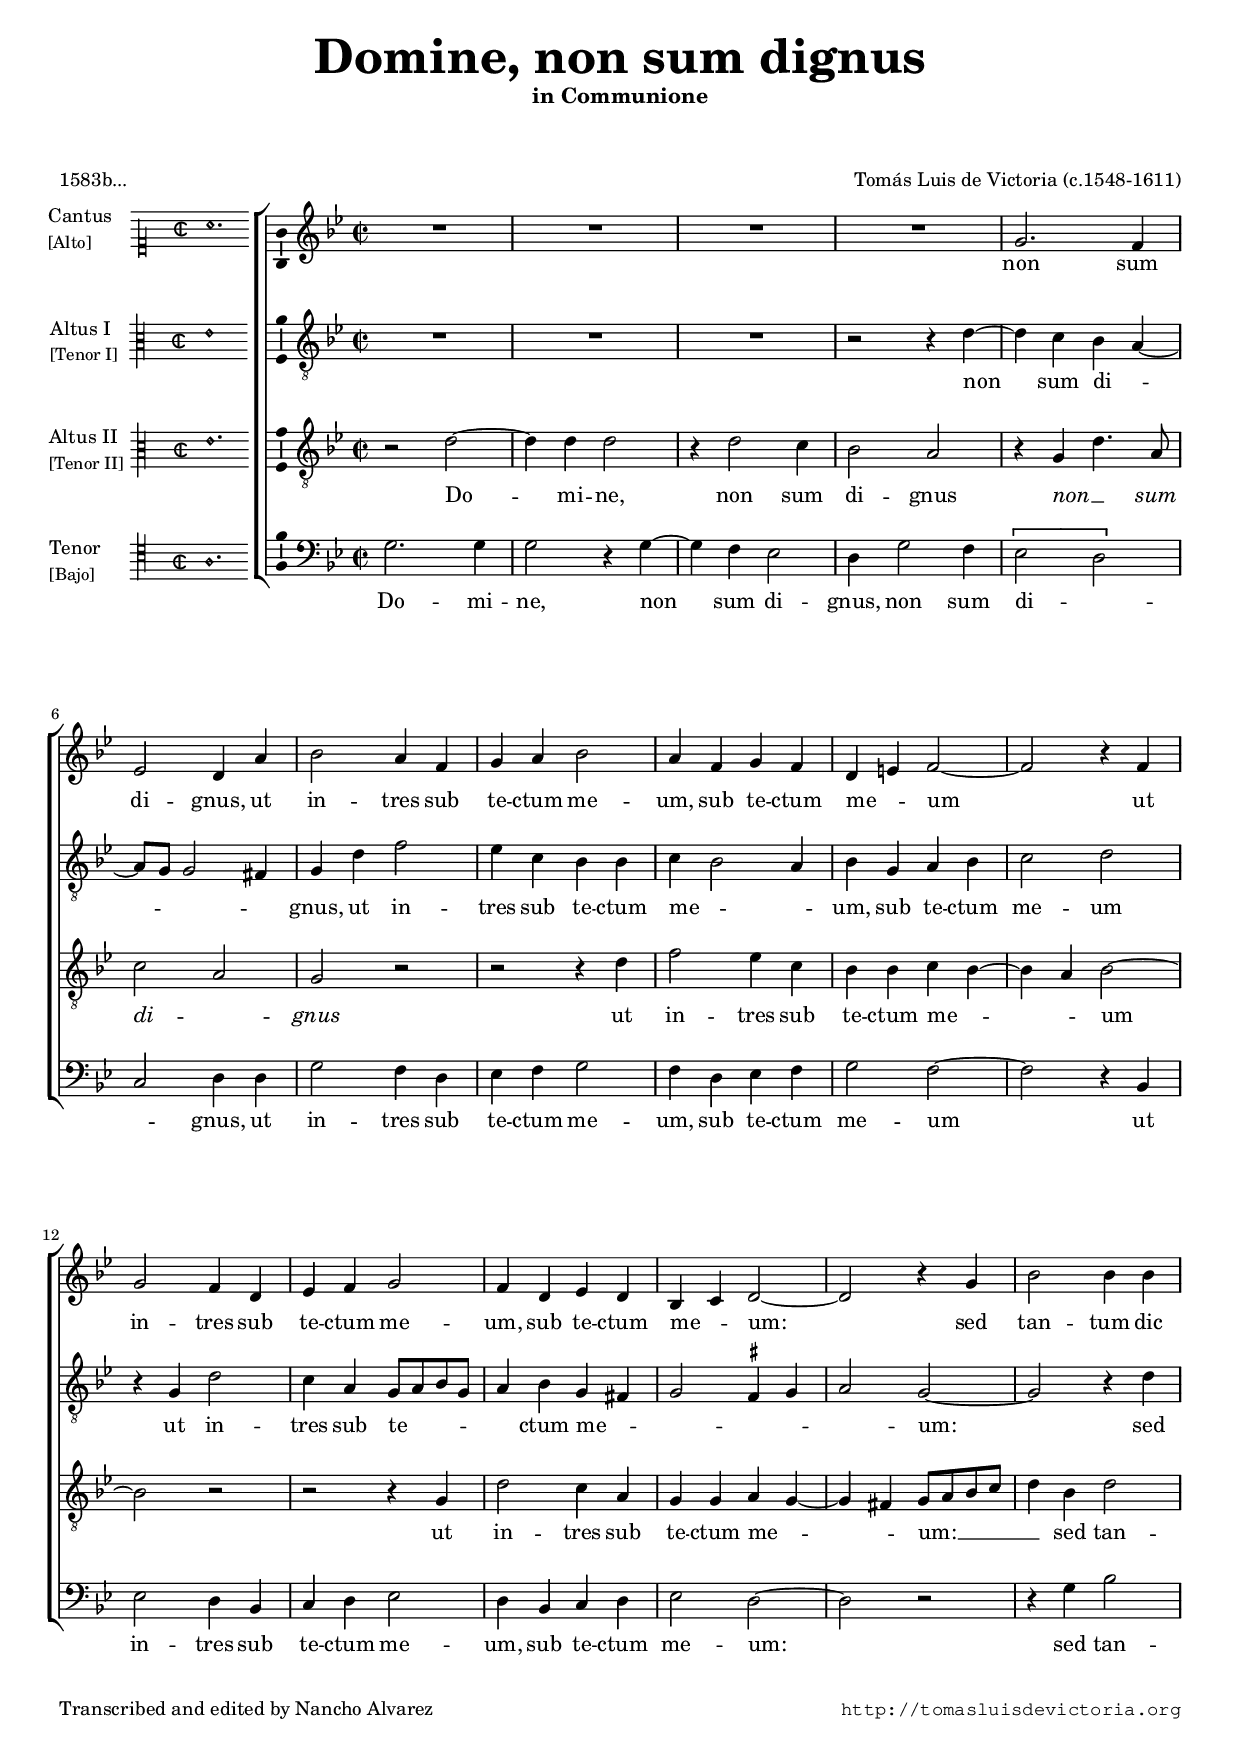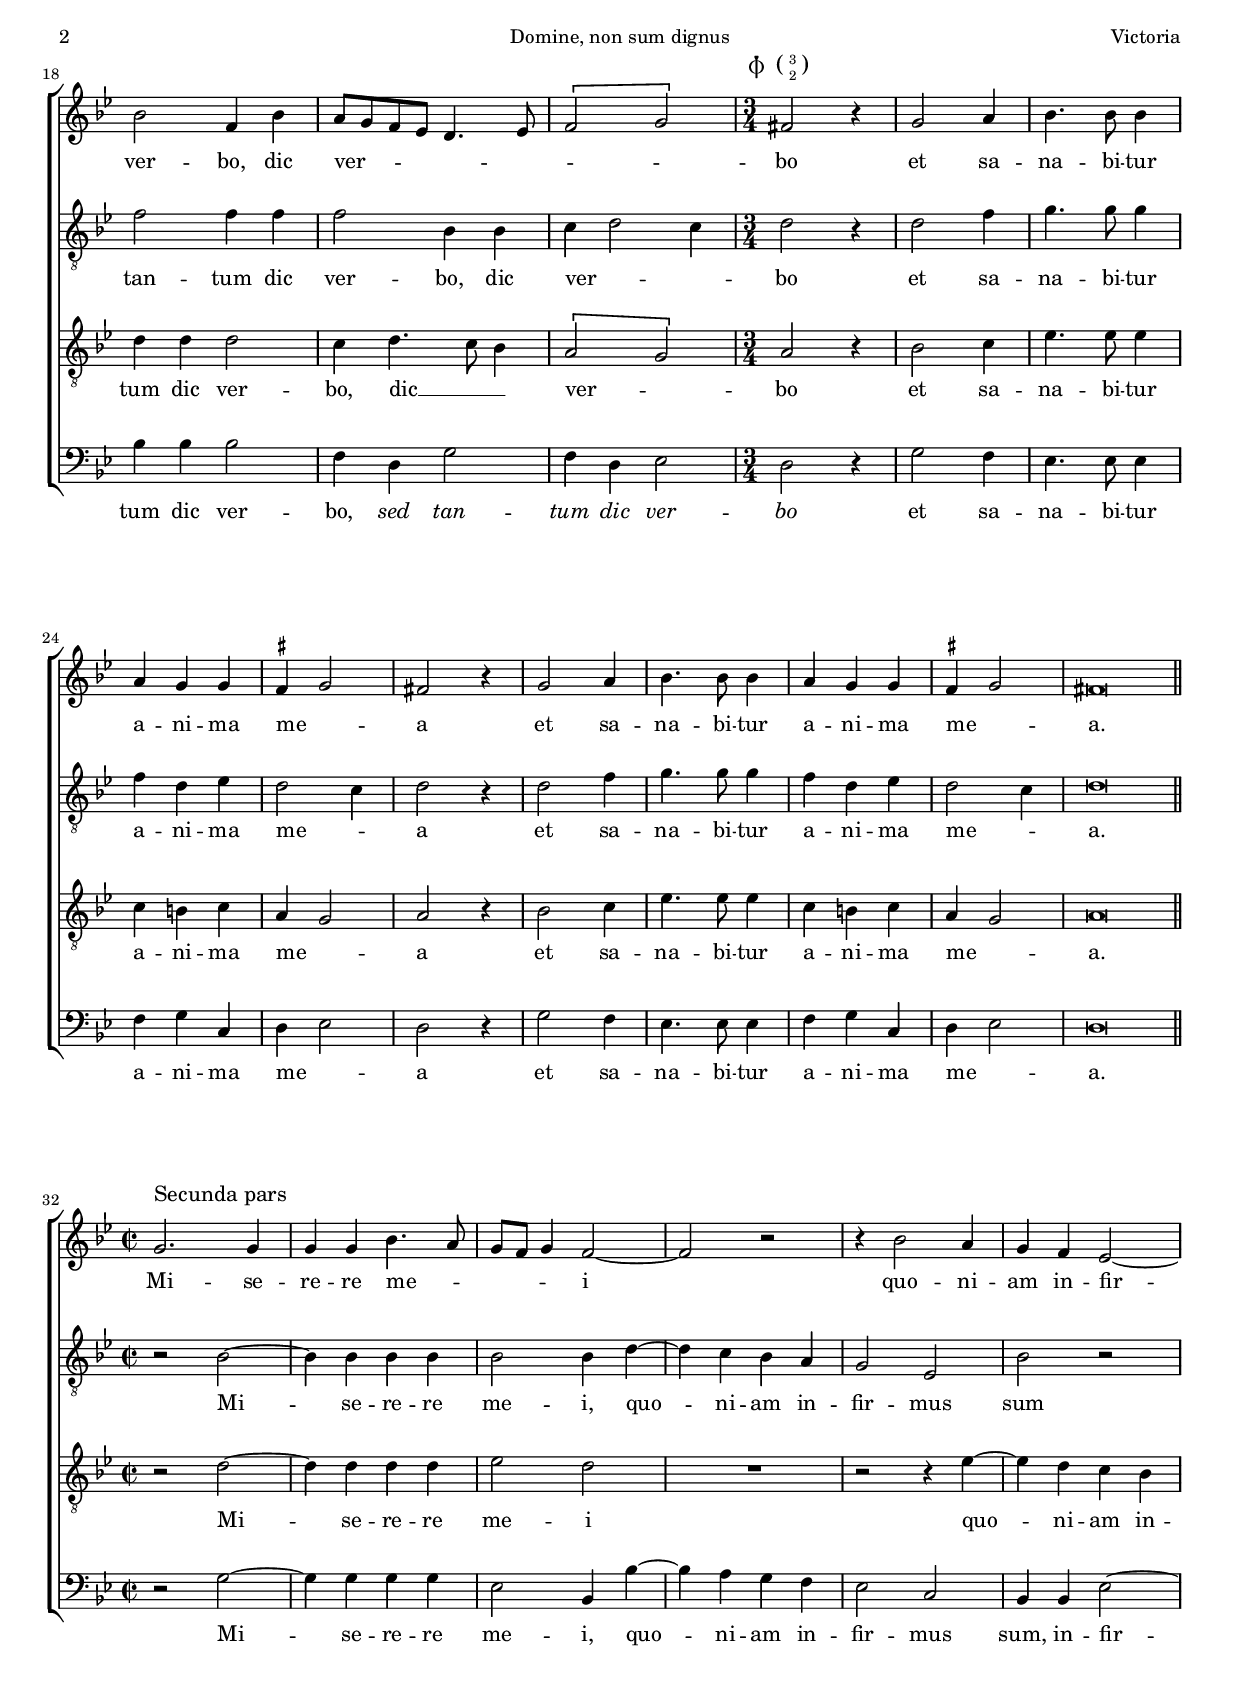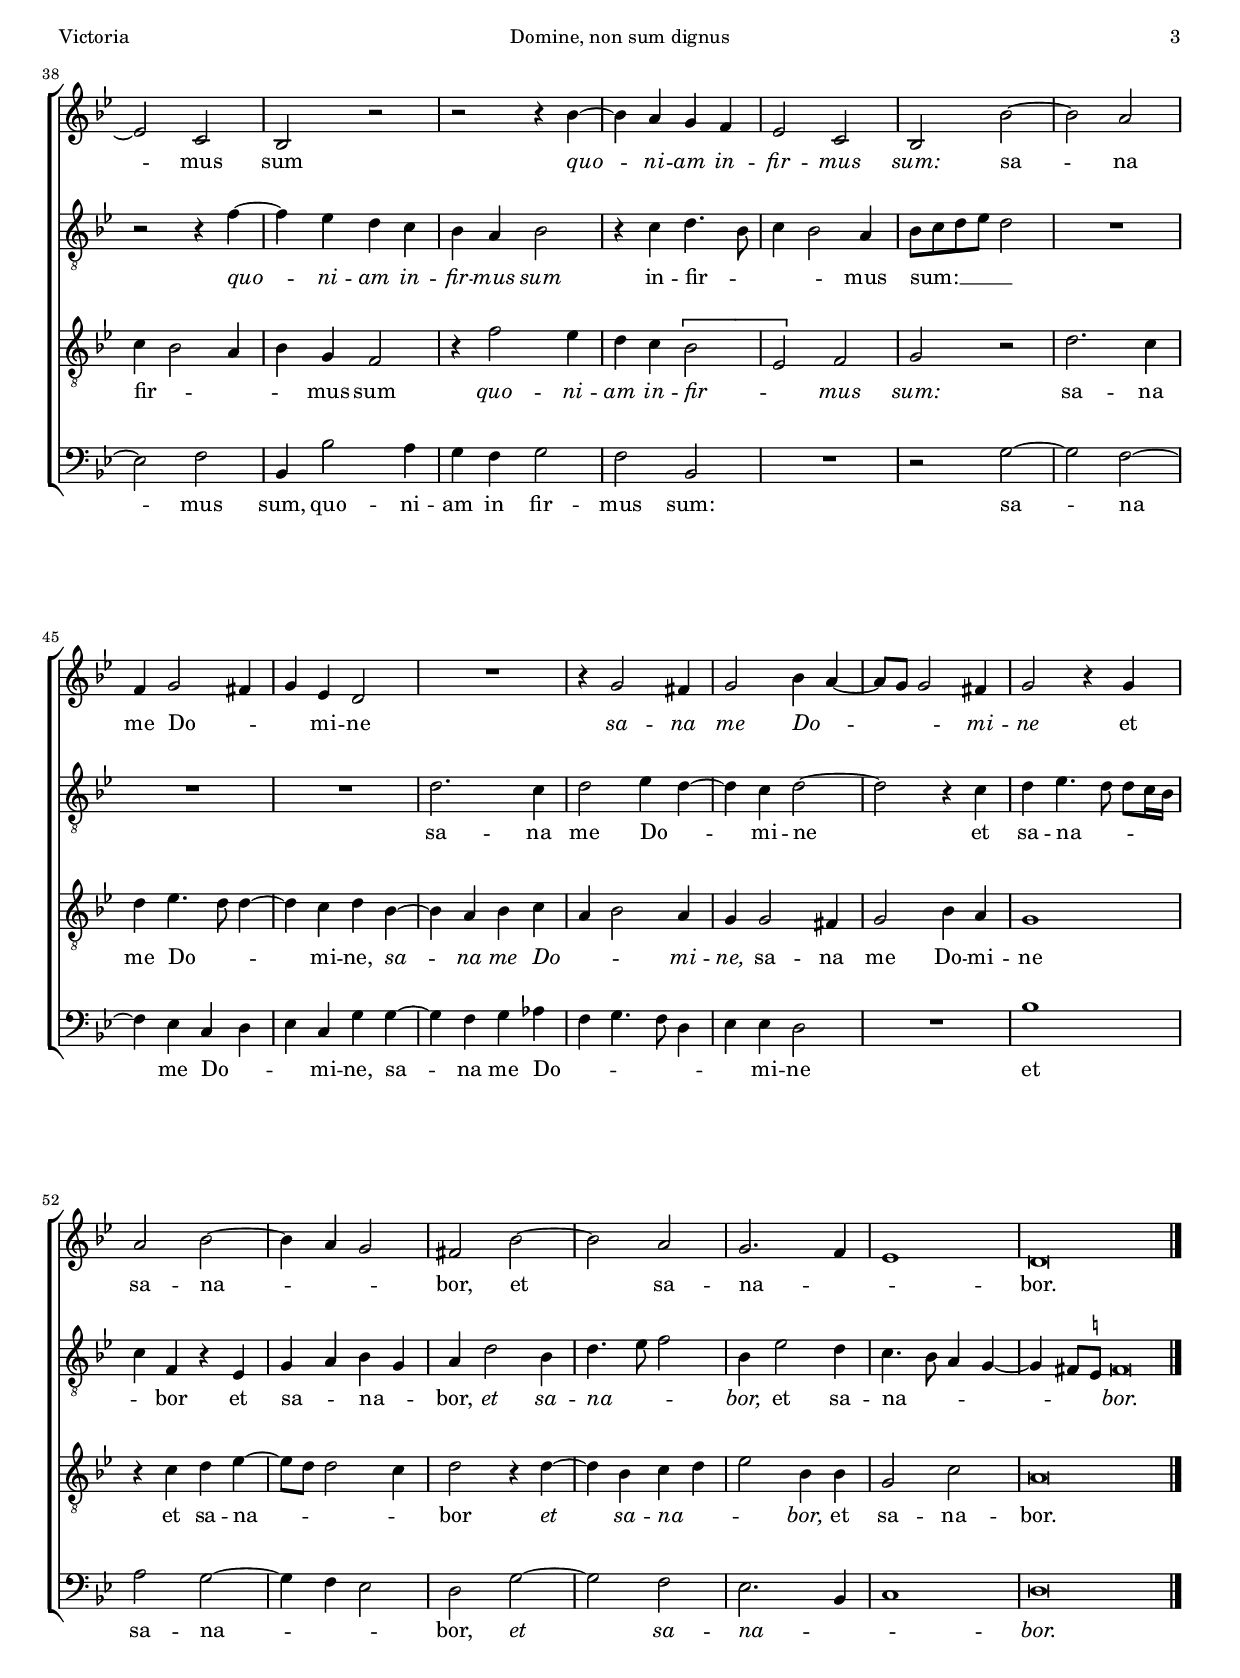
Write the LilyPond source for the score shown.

\version "2.18.0"

#(set-default-paper-size "a4")
#(set-global-staff-size 16.6)
#(ly:set-option 'point-and-click #f)
%mobile -s16.0 -i3.4

italicas=\override LyricText.font-shape = #'italic
rectas=\override LyricText.font-shape = #'upright
ss=\once \set suggestAccidentals = ##t
incipitwidth = 20

htitle="Domine, non sum dignus"
hcomposer="Victoria"

\header {
	title=\markup{\fontsize #4 "Domine, non sum dignus"}
	subtitle="in Communione"
        subsubtitle=\markup{\null \vspace #2 }
	composer="Tomás Luis de Victoria (c.1548-1611)"
        pdfauthor=\composer
	%opus="(-)"
	%poet="1583b,  1589a,  1589b,  1603"
	poet="1583b..."
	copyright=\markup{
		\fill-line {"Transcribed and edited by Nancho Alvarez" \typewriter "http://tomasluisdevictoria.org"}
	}
%	tagline=""
}


global={\key g \major \time 2/2 \skip 1*20 \time 3/4
					\skip 4*3*11 \bar "||" \time 2/2 \break
					\skip 1*27 \bar "|."
}

cantus={
	R1*4/4 |
	R1*4/4 |
	R1*4/4 |
	R1*4/4 |
%5
	e'2. d'4 |
	c'2 b4 fis' |
	g'2 fis'4 d' |
	e' fis' g'2 |
	fis'4 d' e' d' |
%10
	b cis' d'2 ~ |
	d' r4 d' |
	e'2 d'4 b |
	c' d' e'2 |
	d'4 b c' b |
%15
	g a b2 ~ |
	b r4 e' |
	g'2 g'4 g' |
	g'2 d'4 g' |
	fis'8 e' d' c' b4. c'8 |
%20
	\[d'2 e'\] |
	\once \override TextScript.X-offset = #-3.7
	\once \override TextScript.padding = #2
        s4*0^\markup{\raise #.5 \musicglyph #"timesig.mensural34" \larger \larger " (" \smaller \smaller \smaller \column {\raise #.9 3 \raise #1.2 2} \larger \larger ")"}
	dis'2 r4 |
        %tablet \break
	e'2 fis'4 |
	g'4. g'8 g'4 \break
	fis' e' e'
%25
	\ss dis' e'2
	dis' r4
	e'2 fis'4
	g'4. g'8 g'4
	fis' e' e'
%30
	\ss dis' e'2
	dis'\breve*3/8
	\override Score.TimeSignature.break-visibility = ##(#f #t #t)
	\override TextScript.padding = #2
	e'2.^\markup{\larger "Secunda pars"} e'4
	e' e' g'4. fis'8
	e' d' e'4 d'2 ~
%35
	d' r
	r4 g'2 fis'4
	e' d' c'2 ~
	c' a
	g r
%40
	r r4 g' ~
	g' fis' e' d'
	c'2 a
	g g' ~
	g' fis'
%45
	d'4 e'2 dis'4
	e' c' b2
	R1*4/4
	r4 e'2 dis'4
	e'2 g'4 fis' ~
%50
	fis'8 e' e'2 dis'4
	e'2 r4 e'
	fis'2 g' ~
	g'4 fis' e'2
	dis' g' ~
%55
	g' fis'
	e'2. d'4
	c'1
	b\breve*1/2
}

altus={
	R1*4/4
	R1*4/4
	R1*4/4
	r2 r4 b ~
%5
	b a g fis ~
	fis8 e e2 dis4
	e b d'2
	c'4 a g g
	a g2 fis4
%10
	g e fis g
	a2 b
	r4 e b2
	a4 fis e8 fis g e
	fis4 g e dis
%15
	e2 \ss dis4 e
	fis2 e ~
	e r4 b
	d'2 d'4 d'
	d'2 g4 g
%20
	a b2 a4
	b2 r4
	b2 d'4
	e'4. e'8 e'4
	d' b c'
%25
	b2 a4
	b2 r4
	b2 d'4
	e'4. e'8 e'4
	d' b c'
%30
	b2 a4
	b\breve*3/8
	r2 g ~
	g4 g g g
	g2 g4 b ~
%35
	b a g fis
	e2 c
	g r
	r r4 d' ~
	d' c' b a
%40
	g fis g2
	r4 a b4. g8
	a4 g2 fis4
	g8 a b c' b2
	R1*4/4
%45
	R1*4/4
	R1*4/4
	b2. a4
	b2 c'4 b ~
	b a b2 ~
%50
	b r4 a
	b c'4. b8  b[ a16 g]
	a4 d r c
	e fis g e
	fis b2 g4
%55
	b4. c'8 d'2
	g4 c'2 b4
	a4. g8 fis4 e ~
	e dis8 \ss cis dis\breve*1/4
}

tenor={
	r2 b ~
	b4 b b2
	r4 b2 a4
	g2 fis
%5
	r4 e b4. fis8
	a2 fis
	e r
	r r4 b
	d'2 c'4 a
%10
	g g a g ~
	g fis g2 ~
	g r
	r r4 e
	b2 a4 fis
%15
	e e fis e ~
	e dis e8 fis g a
	b4 g b2
	b4 b b2
	a4 b4. a8 g4
%20
	\[fis2 e\]
	fis r4
	g2 a4
	c'4. c'8 c'4
	a gis a
%25
	fis e2
	fis r4
	g2 a4
	c'4. c'8 c'4
	a gis a
%30
	fis e2
	fis\breve*3/8
	r2 b ~
	b4 b b b
	c'2 b
%35
	R1*4/4
	r2 r4 c' ~
	c' b a g
	a g2 fis4
	g e d2
%40
	r4 d'2 c'4
	b a \[g2
	c\] d
	e r
	b2. a4
%45
	b c'4. b8 b4 ~
	b a b g ~
	g fis g a
	fis g2 fis4
	e e2 dis4
%50
	e2 g4 fis
	e1
	r4 a b c' ~
	c'8 b b2 a4
	b2 r4 b ~
%55
	b g a b
	c'2 g4 g
	e2 a
	fis\breve*1/2
}

bassus={
	e2. e4
	e2 r4 e4 ~
	e d c2
	b,4 e2 d4
%5
	\[c2 b,\]
	a, b,4 b,
	e2 d4 b,
	c d e2
	d4 b, c d
%10
	e2 d ~
	d r4 g,
	c2 b,4 g,
	a, b, c2
	b,4 g, a, b,
%15
	c2 b, ~
	b, r
	r4 e g2
	g4 g g2
	d4 b, e2
%20
	d4 b, c2
	b, r4
	e2 d4
	c4. c8 c4
	d e a,
%25
	b, c2
	b, r4
	e2 d4
	c4. c8 c4
	d e a,
%30
	b, c2
	b,\breve*3/8
	r2 e ~
	e4 e e e
	c2 g,4 g ~
%35
	g fis e d
	c2 a,
	g,4 g, c2 ~
	c d
	g,4 g2 fis4
%40
	e d e2
	d g,
	R1*4/4
	r2 e ~
	e d ~
%45
	d4 c a, b,
	c a, e e ~
	e d e f
	d e4. d8 b,4
	c c b,2
%50
	R1*4/4
	g1
	fis2 e ~
	e4 d c2
	b, e ~
%55
	e d
	c2. g,4
	a,1
	b,\breve*1/2
}

textocantus=\lyricmode{
non sum di -- gnus, ut in -- tres sub te -- ctum me -- um,
sub te -- ctum me -- _ um _
ut in -- tres sub te -- ctum me -- um, sub te -- ctum me -- _ um: _
sed tan -- tum dic ver -- bo,
dic ver -- _ _ _ _ _ _ _ bo
et sa -- na -- bi -- tur a -- ni -- ma me -- _ a
et sa -- na -- bi -- tur a -- ni -- ma me -- _ a.
Mi -- se -- re -- re me -- _ _ _ _ i _
quo -- ni -- am in -- fir -- _ mus sum
\italicas
quo -- _ ni -- am in -- fir -- mus sum:
\rectas
sa -- _ na me Do -- _ _ mi -- ne
\italicas
sa -- na me  Do -- _ _ _ _ mi -- ne
\rectas
et sa -- na -- _ _ _ bor,
et _ sa -- na -- _ _ bor.

}

textoaltus=\lyricmode{
non _ sum di -- _ _ _ _ _ gnus,
ut in -- tres sub te -- ctum me -- _ _ um,
sub te -- ctum me -- um
ut in -- tres sub te -- _ _ _ _ ctum me -- _ _ _ _ _ um: _
sed tan -- tum dic ver -- bo, dic ver -- _ _ bo
et sa -- na -- bi -- tur a -- ni -- ma me -- _ a
et sa -- na -- bi -- tur a -- ni -- ma me -- _ a.
Mi -- _ se -- re -- re me -- i, quo -- _ ni -- am
in -- fir -- mus sum
\italicas
quo -- _ ni -- am in -- fir -- mus sum
\rectas
in -- fir -- _ _ _  mus sum: __ _ _ _ _ 
sa -- na me Do -- _ _ mi -- ne _
et sa -- na -- _ _ _ _ _ bor
et sa -- _ na -- _ bor,
\italicas
et sa -- na -- _ _ bor,
\rectas
et sa -- na -- _ _ _ _ _ _ \italicas bor. 
}

textotenor=\lyricmode{
Do -- _ mi -- ne,
non sum di -- gnus
\italicas
non __ _ sum di -- _ gnus
\rectas
ut in -- tres sub te -- ctum me -- _ _ _ um _
ut in -- tres sub te -- ctum me -- _ _ _ um: __ _ _ _ _ 
sed tan -- tum dic ver -- bo,
dic __ _ _ ver -- _ bo
et sa -- na -- bi -- tur a -- ni -- ma me -- _ a
et sa -- na -- bi -- tur a -- ni -- ma me -- _ a.
Mi -- _ se -- re -- re me -- i
quo -- _ ni -- am in -- fir -- _ _ _ mus sum
\italicas
quo -- ni -- am in -- fir -- _ mus sum:
\rectas
sa -- na me Do -- _ _  _ mi -- ne,
\italicas
sa -- _ na me Do -- _ _ mi -- ne,
\rectas
sa -- na me Do -- mi -- ne
et sa -- na -- _ _ _ _ bor
\italicas
et _ sa -- na -- _ _ bor,
\rectas
et sa -- na -- bor.

}

textobassus=\lyricmode{
Do -- mi -- ne,
non _ sum di -- gnus, non sum
di -- _ _ gnus,
ut in -- tres sub te -- ctum me -- um,
sub te -- ctum me -- um _
ut in -- tres sub te -- ctum me -- um, 
sub te -- ctum me -- um: _
sed tan -- tum dic ver -- bo,
\italicas
sed tan -- tum dic ver -- bo
\rectas
et sa -- na -- bi -- tur a -- ni -- ma me -- _ a
et sa -- na -- bi -- tur a -- ni -- ma me -- _ a.
Mi -- _ se -- re -- re
me -- i,
quo -- _ ni -- am
in -- fir -- mus sum,
in -- fir -- _ mus sum, 
quo -- ni -- am in fir -- mus sum:
sa -- _ na  _ me Do -- _ _ mi -- ne,
sa -- _ na me Do -- _ _ _ _ _ mi -- ne
et sa -- na -- _ _ _ bor,
\italicas
et _ sa -- na -- _ _ bor.
}



incipitcantus=\markup{
	\score{
		{ 
		\set Staff.instrumentName=\markup{\column{"Cantus   " \smaller "[Alto]"}}
		\override NoteHead.style = #'neomensural
		\override Rest.style = #'neomensural
		\override Staff.TimeSignature.style = #'neomensural
		\cadenzaOn 
		\clef "petrucci-c1"
		\key c \major
		\time 2/2
		a'1.
		} 
	\layout {
		\context {\Voice
			\remove Ligature_bracket_engraver
			\consists Mensural_ligature_engraver
		}
		line-width=\incipitwidth
		indent = 0
	}
	}
}


incipitaltus=\markup{
	\score{
		{ 
		\set Staff.instrumentName=\markup{\column{"Altus I   " \smaller "[Tenor I] "}}
		\override NoteHead.style = #'neomensural 
		\override Rest.style = #'neomensural
		\override Staff.TimeSignature.style = #'neomensural
		\cadenzaOn 
		\clef "petrucci-c3"
		\key c \major
		\time 2/2
		e'1
		} 
	\layout {
		\context {\Voice
			\remove Ligature_bracket_engraver
			\consists Mensural_ligature_engraver
		}
		line-width=\incipitwidth
		indent = 0
	}
	}
}


incipittenor=\markup{
	\score{
		{ 
		\set Staff.instrumentName=\markup{\column{"Altus II " \smaller "[Tenor II] "}}
		\override NoteHead.style = #'neomensural 
		\override Rest.style = #'neomensural
		\override Staff.TimeSignature.style = #'neomensural
		\cadenzaOn 
		\clef "petrucci-c3"
		\key c \major
		\time 2/2
		e'1.
		} 
	\layout {
		\context {\Voice
			\remove Ligature_bracket_engraver
			\consists Mensural_ligature_engraver
		}
		line-width=\incipitwidth
		indent=0
	}
	}
}


incipitbassus=\markup{
	\score{
		{ 
		\set Staff.instrumentName=\markup{\column{"Tenor     " \smaller "[Bajo] "}}
		\override NoteHead.style = #'neomensural 
		\override Rest.style = #'neomensural
		\override Staff.TimeSignature.style = #'neomensural
		\cadenzaOn 
		\clef "petrucci-c4"
		\key c \major
		\time 2/2
		a1.
		} 
	\layout {
		\context {\Voice
			\remove Ligature_bracket_engraver
			\consists Mensural_ligature_engraver
		}
		line-width=\incipitwidth
		indent = 0
	}
	}
}





\score {\transpose c' ees'{
\new ChoirStaff<<

	\new Staff <<\global
	\new Voice="v1" {
		\set Staff.instrumentName=\incipitcantus
		\clef "treble"
		\cantus }
	\new Lyrics \lyricsto "v1" {\textocantus }
	>>

	
	\new Staff << \global
	\new Voice="v2" {
		\set Staff.instrumentName=\incipitaltus
		\clef "G_8" 
		\altus}
	\new Lyrics \lyricsto "v2" {\textoaltus }
	>>

	
	\new Staff <<\global
	\new Voice="v3" {
		\set Staff.instrumentName=\incipittenor
		\clef "G_8"
		\tenor }
	\new Lyrics \lyricsto "v3" {\textotenor }
	>>
	

	\new Staff <<\global
	\new Voice="v4" {
		\set Staff.instrumentName=\incipitbassus
		\clef "bass" 
		\bassus }
	\new Lyrics \lyricsto "v4" {\textobassus }
	>>
	
>>

	}%transpose

\layout{ 
	\context {\Lyrics 
		\override VerticalAxisGroup.staff-affinity = #UP
		\override VerticalAxisGroup.nonstaff-relatedstaff-spacing =
			#'((basic-distance . 0) (minimum-distance . 0) (padding . 1))
		\override LyricText.font-size = #1.2
		\override LyricHyphen.minimum-distance = #0.5
	}
	\context {\Score 
		tempoHideNote = ##t
		\override BarNumber.padding = #2 
	}
	\context {\Voice 
		melismaBusyProperties = #'()
		%autoBeaming = ##f
	}
	\context {\Staff 
                %\RemoveEmptyStaves
                %\override VerticalAxisGroup.remove-first = ##t
		\override VerticalAxisGroup.staff-staff-spacing =
			#'((basic-distance . 11) (minimum-distance . 0) (padding . 1))
		\consists Ambitus_engraver 
		\override LigatureBracket.padding = #1
	}
}

%\midi { \mtempo }

}


\paper{
	evenHeaderMarkup=\markup  \fill-line { \fromproperty #'page:page-number-string \htitle \hcomposer }
	oddHeaderMarkup= \markup  \fill-line { \on-the-fly #not-first-page \hcomposer \on-the-fly #not-first-page \htitle \on-the-fly #not-first-page \fromproperty #'page:page-number-string }
	%system-count=20
	%page-count = 8
        systems-per-page = 3
	ragged-last-bottom = ##f
	indent=3.5\cm
	system-system-spacing =
	#'((basic-distance . 20) (minimum-distance . 0) (padding . 5))
	top-system-spacing = % header
	#'((basic-distance . 8) (minimum-distance . 0) (padding . 0))
	last-bottom-spacing = % footer
	#'((basic-distance . 12) (minimum-distance . 0) (padding . 0))
        markup-system-spacing.padding = #1.5
}
